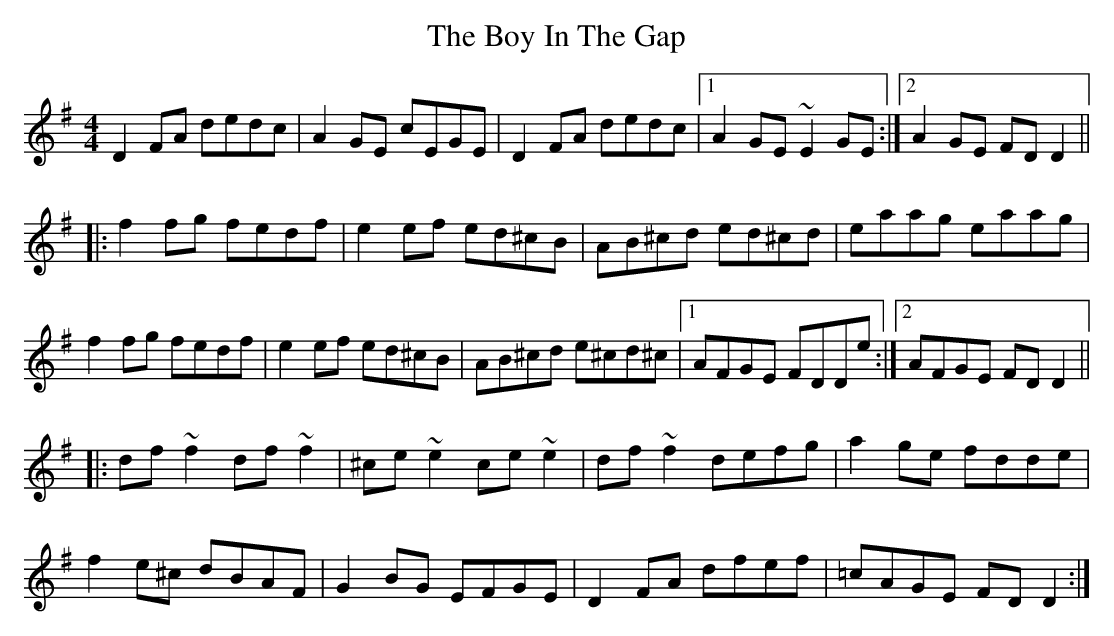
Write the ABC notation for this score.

X:1
T: The Boy In The Gap
M: 4/4
L: 1/8
K: Dmix
D2FA dedc|A2GE cEGE|D2FA dedc|1 A2GE ~E2GE:|2 A2GE FDD2||
|:f2fg fedf|e2ef ed^cB | AB^cd ed^cd |eaag eaag|
f2fg fedf|e2ef ed^cB|AB^cd e^cd^c|1 AFGE FDDe:|2 AFGE FDD2||
|:df~f2 df~f2|^ce~e2 ce~e2|df~f2 defg|a2ge fdde|
f2e^c dBAF|G2BG EFGE|D2FA dfef|=cAGE FDD2:|
